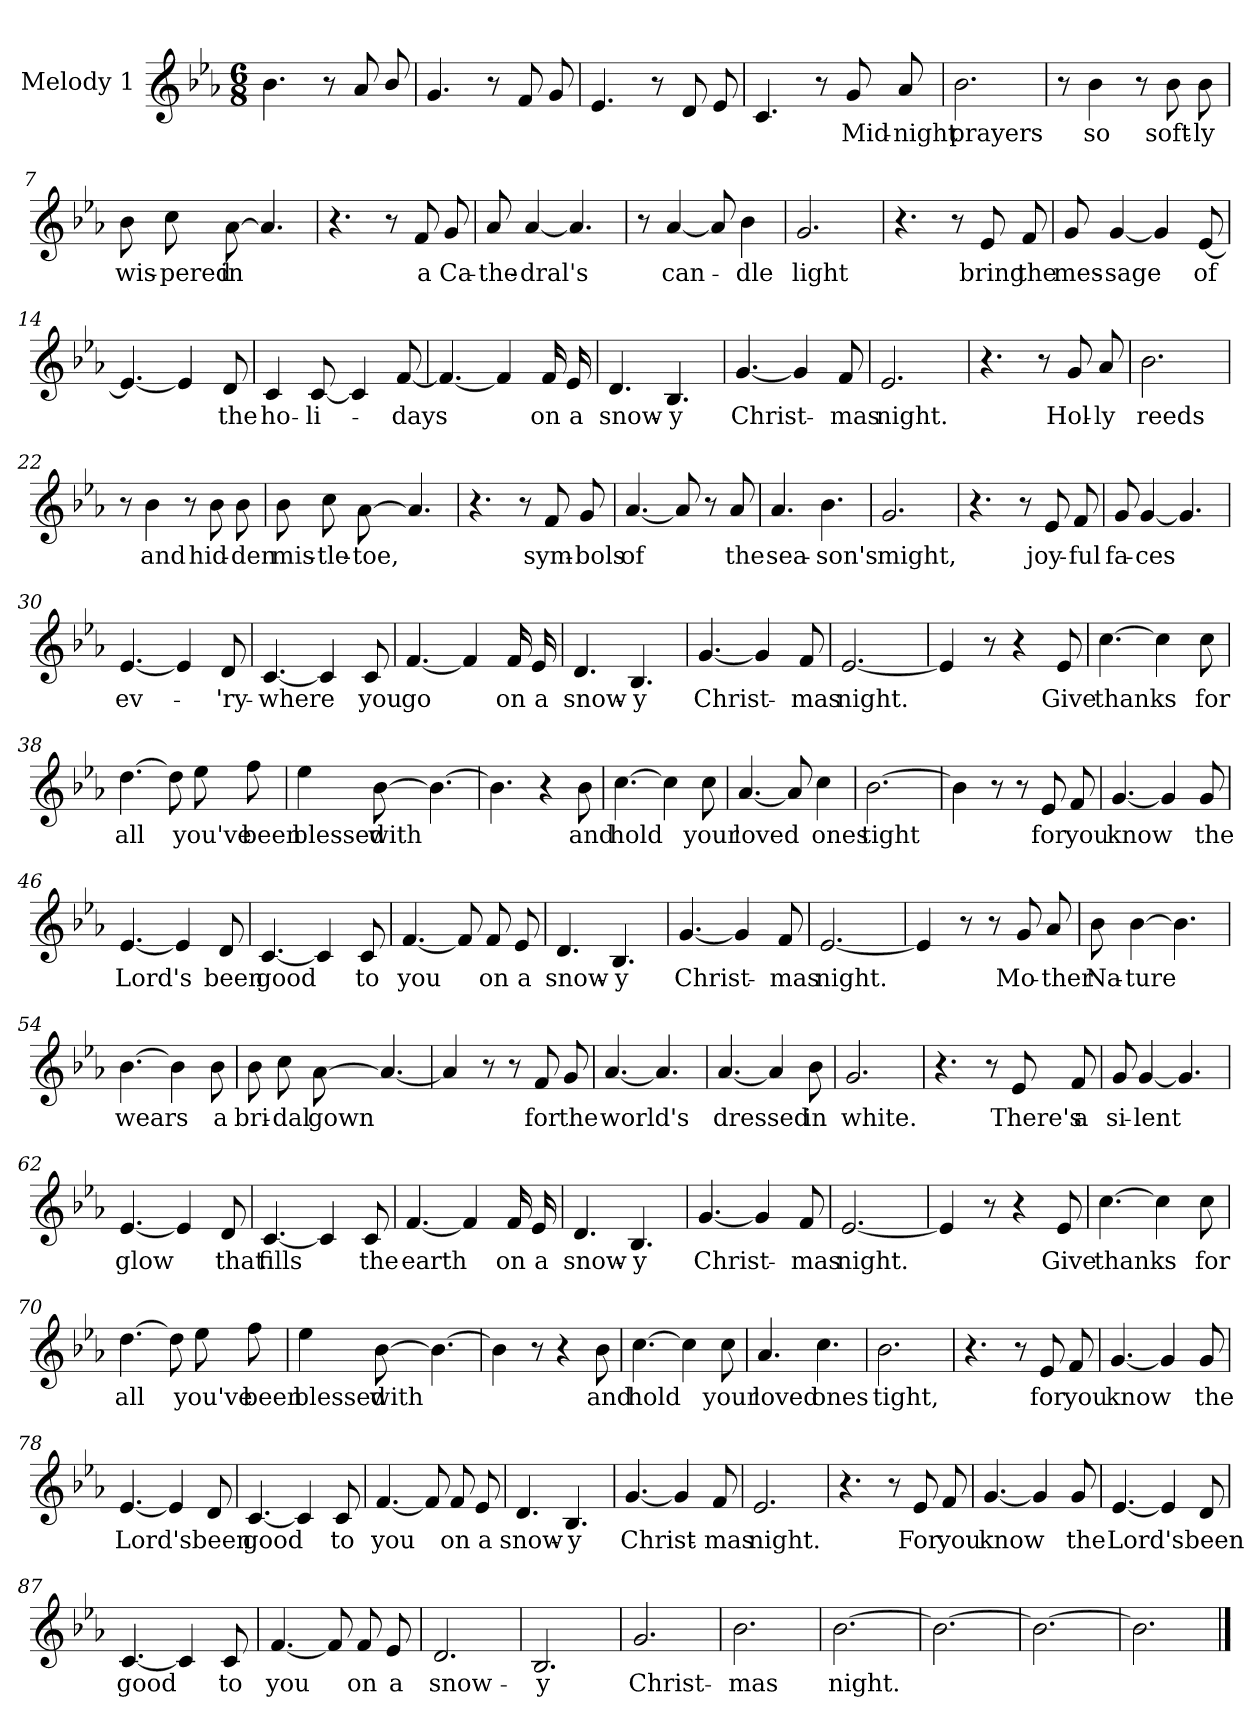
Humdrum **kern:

**kern	**text
*part1	*part1
*staff1	*staff1
*I"Melody 1	*
*I'Melody 1	*
*clefG2	*
*k[b-e-a-]	*
*M6/8	*
=1	=1
4.b-\	.
8r	.
8a-/L	.
8b-/	.
=2	=2
4.g/	.
8r	.
8f/L	.
8g/	.
=3	=3
4.e-/	.
8r	.
8d/L	.
8e-/	.
=4	=4
4.c/	.
8r	.
8g/L	Mid-
8a-/	night
=5	=5
2.b-\	prayers
!!LO:LB:g=z
=6	=6
8r	.
4b-\	so
8r	.
8b-\L	soft-
8b-\	ly
=7	=7
8b-\L	wis-
8cc\	pered
[<8a-\	in
4.a-/]	.
=8	=8
4.r	.
8r	.
8f/L	a
8g/	Ca-
=9	=9
8a-/	the-
[<4a-/	dral's
4.a-/]	.
!!LO:LB:g=z
=10	=10
8r	.
[<4a-/	can-
8a-/]	.
4b-\	dle
=11	=11
2.g/	light
=12	=12
4.r	.
8r	.
8e-/L	bring
8f/	the
=13	=13
8g/	mes-
[<4g/	sage
4g/]	.
[<8e-/	of
=14	=14
4.e-/_<	.
4e-/]	.
8d/	the
!!LO:LB:g=z
=15	=15
4c/	ho-
[<8c/	li-
4c/]	.
[<8f/	days
=16	=16
4.f/_<	.
4f/]	.
16f/LL	on
16e-/J	a
=17	=17
4.d/	snow-
4.B-/	y
=18	=18
[<4.g/	Christ-
4g/]	.
8f/	mas
=19	=19
2.e-/	night.
!!LO:LB:g=z
=20	=20
4.r	.
8r	.
8g/L	Hol-
8a-/	ly
=21	=21
2.b-\	reeds
=22	=22
8r	.
4b-\	and
8r	.
8b-\L	hid-
8b-\	den
=23	=23
8b-\L	mis-
8cc\	tle-
[<8a-\	toe,
4.a-/]	.
!!LO:LB:g=z
=24	=24
4.r	.
8r	.
8f/L	sym-
8g/	bols
=25	=25
[<4.a-/	of
8a-/]	.
8r	.
8a-/	the
=26	=26
4.a-/	sea-
4.b-\	son's
=27	=27
2.g/	might,
=28	=28
4.r	.
8r	.
8e-/L	joy-
8f/	ful
!!LO:LB:g=z
=29	=29
8g/	fa-
[<4g/	ces
4.g/]	.
=30	=30
[<4.e-/	ev-
4e-/]	.
8d/	'ry-
=31	=31
[<4.c/	where
4c/]	.
8c/	you
=32	=32
[<4.f/	go
4f/]	.
16f/LL	on
16e-/J	a
=33	=33
4.d/	snow-
4.B-/	y
!!LO:PB:g=z
=34	=34
[<4.g/	Christ-
4g/]	.
8f/	mas
=35	=35
[<2.e-/	night.
=36	=36
4e-/]	.
8r	.
4r	.
8e-/	Give
=37	=37
[>4.cc\	thanks
4cc\]	.
8cc\	for
=38	=38
[>4.dd\	all
8dd\L]	.
8ee-\	you've
8ff\	been
!!LO:LB:g=z
=39	=39
4ee-\	blessed
[>8b-\	with
4.b-\_>	.
=40	=40
4.b-\]	.
4r	.
8b-\	and
=41	=41
[>4.cc\	hold
4cc\]	.
8cc\	your
=42	=42
[<4.a-/	loved
8a-/]	.
4cc\	ones
=43	=43
[>2.b-\	tight
!!LO:LB:g=z
=44	=44
4b-\]	.
8r	.
8r	.
8e-/L	for
8f/	you
=45	=45
[<4.g/	know
4g/]	.
8g/	the
=46	=46
[<4.e-/	Lord's
4e-/]	.
8d/	been
=47	=47
[<4.c/	good
4c/]	.
8c/	to
=48	=48
[<4.f/	you
8f/L]	.
8f/	on
8e-/	a
!!LO:LB:g=z
=49	=49
4.d/	snow-
4.B-/	y
=50	=50
[<4.g/	Christ-
4g/]	.
8f/	mas
=51	=51
[<2.e-/	night.
=52	=52
4e-/]	.
8r	.
8r	.
8g/L	Mo-
8a-/	ther
=53	=53
8b-\	Na-
[>4b-\	ture
4.b-\]	.
!!LO:LB:g=z
=54	=54
[>4.b-\	wears
4b-\]	.
8b-\	a
=55	=55
8b-\L	bri-
8cc\	dal
[<8a-\	gown
4.a-/_<	.
=56	=56
4a-/]	.
8r	.
8r	.
8f/L	for
8g/	the
=57	=57
[<4.a-/	world's
4.a-/]	.
!!LO:LB:g=z
=58	=58
[<4.a-/	dressed
4a-/]	.
8b-\	in
=59	=59
2.g/	white.
=60	=60
4.r	.
8r	.
8e-/L	There's
8f/	a
=61	=61
8g/	si-
[<4g/	lent
4.g/]	.
=62	=62
[<4.e-/	glow
4e-/]	.
8d/	that
!!LO:LB:g=z
=63	=63
[<4.c/	fills
4c/]	.
8c/	the
=64	=64
[<4.f/	earth
4f/]	.
16f/LL	on
16e-/J	a
=65	=65
4.d/	snow-
4.B-/	y
=66	=66
[<4.g/	Christ-
4g/]	.
8f/	mas
=67	=67
[<2.e-/	night.
!!LO:PB:g=z
=68	=68
4e-/]	.
8r	.
4r	.
8e-/	Give
=69	=69
[>4.cc\	thanks
4cc\]	.
8cc\	for
=70	=70
[>4.dd\	all
8dd\L]	.
8ee-\	you've
8ff\	been
=71	=71
4ee-\	blessed
[>8b-\	with
4.b-\_>	.
!!LO:LB:g=z
=72	=72
4b-\]	.
8r	.
4r	.
8b-\	and
=73	=73
[>4.cc\	hold
4cc\]	.
8cc\	your
=74	=74
4.a-/	loved
4.cc\	ones
=75	=75
2.b-\	tight,
=76	=76
4.r	.
8r	.
8e-/L	for
8f/	you
!!LO:LB:g=z
=77	=77
[<4.g/	know
4g/]	.
8g/	the
=78	=78
[<4.e-/	Lord's
4e-/]	.
8d/	been
=79	=79
[<4.c/	good
4c/]	.
8c/	to
=80	=80
[<4.f/	you
8f/L]	.
8f/	on
8e-/	a
=81	=81
4.d/	snow-
4.B-/	y
!!LO:LB:g=z
=82	=82
[<4.g/	Christ-
4g/]	.
8f/	mas
=83	=83
2.e-/	night.
=84	=84
4.r	.
8r	.
8e-/L	For
8f/	you
=85	=85
[<4.g/	know
4g/]	.
8g/	the
=86	=86
[<4.e-/	Lord's
4e-/]	.
8d/	been
!!LO:LB:g=z
=87	=87
[<4.c/	good
4c/]	.
8c/	to
=88	=88
[<4.f/	you
8f/L]	.
8f/	on
8e-/	a
=89	=89
2.d/	snow-
=90	=90
2.B-/	y
=91	=91
2.g/	Christ-
=92	=92
2.b-\	mas
=93	=93
[>2.b-\	night.
!!LO:LB:g=z
=94	=94
2.b-\_>	.
=95	=95
2.b-\_>	.
=96	=96
2.b-\]	.
==	==
*-	*-
